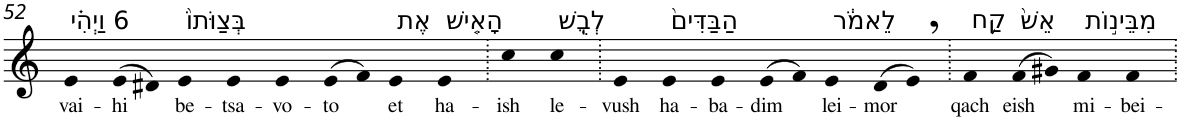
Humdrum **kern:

**kern	**text
*part1	*part1
*staff1	*staff1
*I"Piano	*
*I'Pno	*
!!LO:PB:g=z
*clefG2	*
*k[]	*
=52	=52
!LO:TX:a:t=6 וַיְהִ֗י	!
!	!LO:LY:b
4e	vai-
!	!LO:LY:b
(>8e	-hi
8d#X)	.
!LO:TX:a:t=בְּצַוֺּתוֹ֙	!
!	!LO:LY:b
4e	be-
!	!LO:LY:b
4e	-tsa-
!	!LO:LY:b
4e	-vo-
!	!LO:LY:b
(>8e	-to
8f)	.
!LO:TX:a:t=אֶת	!
!	!LO:LY:b
4e	et
!LO:TX:a:t=הָאִ֤ישׁ	!
!	!LO:LY:b
4e	ha-
=53.	=53.
!	!LO:LY:b
4cc	-ish
!LO:TX:a:t=לְבֻֽשׁ	!
!	!LO:LY:b
4cc	le-
=54.	=54.
!	!LO:LY:b
4e	-vush
!LO:TX:a:t=הַבַּדִּים֙	!
!	!LO:LY:b
4e	ha-
!	!LO:LY:b
4e	-ba-
!	!LO:LY:b
(>8e	-dim
8f)	.
!LO:TX:a:t=לֵאמֹ֔ר	!
!	!LO:LY:b
4e	lei-
!	!LO:LY:b
(>8d	-mor
8e,)	.
=55.	=55.
!LO:TX:a:t=קַ֥ח	!
!	!LO:LY:b
4f	qach
!LO:TX:a:t=אֵשׁ֙	!
!	!LO:LY:b
(>8f	eish
8g#X)	.
!LO:TX:a:t=מִבֵּינ֣וֹת	!
!	!LO:LY:b
4f	mi-
!	!LO:LY:b
4f	-bei-
=.	=.
*-	*-
